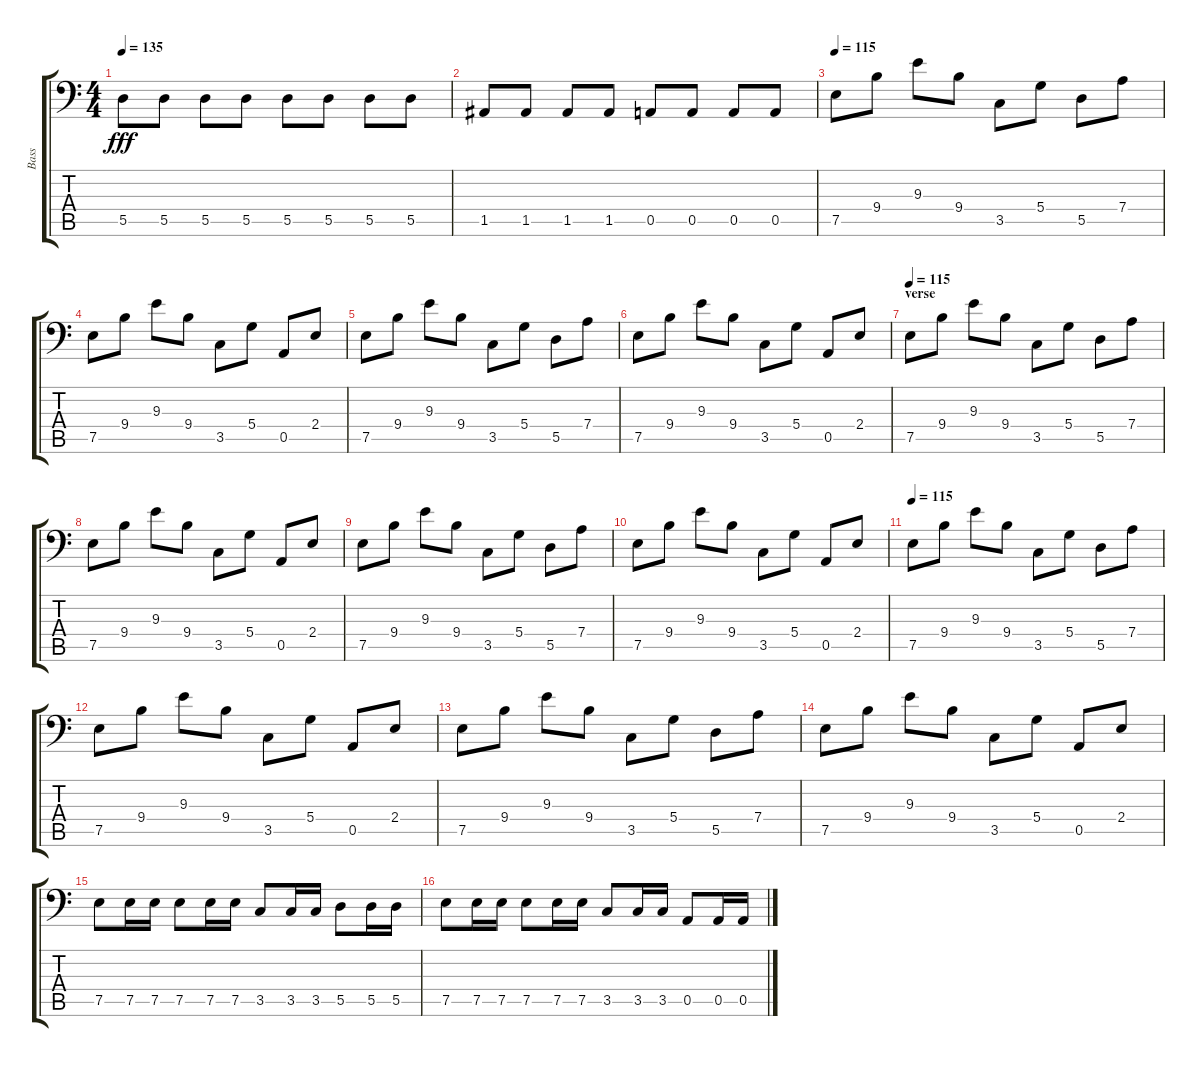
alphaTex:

\track ("Bass" "Bass") {instrument electricbasspick}
\staff {score tabs}
\tuning (E3 B2 G2 D2 A1 E1) {hide}
\ts (4 4)
\tempo 135
\clef f4
\ks c
5.5.8{dy fff} 5.5.8 5.5.8 5.5.8 5.5.8 5.5.8 5.5.8 5.5.8 |
1.5.8 1.5.8 1.5.8 1.5.8 0.5.8 0.5.8 0.5.8 0.5.8 |
\tempo 115
7.5.8 9.4.8 9.3.8 9.4.8 3.5.8 5.4.8 5.5.8 7.4.8 |
7.5.8 9.4.8 9.3.8 9.4.8 3.5.8 5.4.8 0.5.8 2.4.8 |
7.5.8 9.4.8 9.3.8 9.4.8 3.5.8 5.4.8 5.5.8 7.4.8 |
7.5.8 9.4.8 9.3.8 9.4.8 3.5.8 5.4.8 0.5.8 2.4.8 |
\section ("" "verse")
\tempo 115
7.5.8 9.4.8 9.3.8 9.4.8 3.5.8 5.4.8 5.5.8 7.4.8 |
7.5.8 9.4.8 9.3.8 9.4.8 3.5.8 5.4.8 0.5.8 2.4.8 |
7.5.8 9.4.8 9.3.8 9.4.8 3.5.8 5.4.8 5.5.8 7.4.8 |
7.5.8 9.4.8 9.3.8 9.4.8 3.5.8 5.4.8 0.5.8 2.4.8 |
\tempo 115
7.5.8 9.4.8 9.3.8 9.4.8 3.5.8 5.4.8 5.5.8 7.4.8 |
7.5.8 9.4.8 9.3.8 9.4.8 3.5.8 5.4.8 0.5.8 2.4.8 |
7.5.8 9.4.8 9.3.8 9.4.8 3.5.8 5.4.8 5.5.8 7.4.8 |
7.5.8 9.4.8 9.3.8 9.4.8 3.5.8 5.4.8 0.5.8 2.4.8 |
7.5.8{instrument electricbasspick} 7.5.16 7.5.16 7.5.8 7.5.16 7.5.16 3.5.8 3.5.16 3.5.16 5.5.8 5.5.16 5.5.16 |
7.5.8 7.5.16 7.5.16 7.5.8 7.5.16 7.5.16 3.5.8 3.5.16 3.5.16 0.5.8 0.5.16 0.5.16
